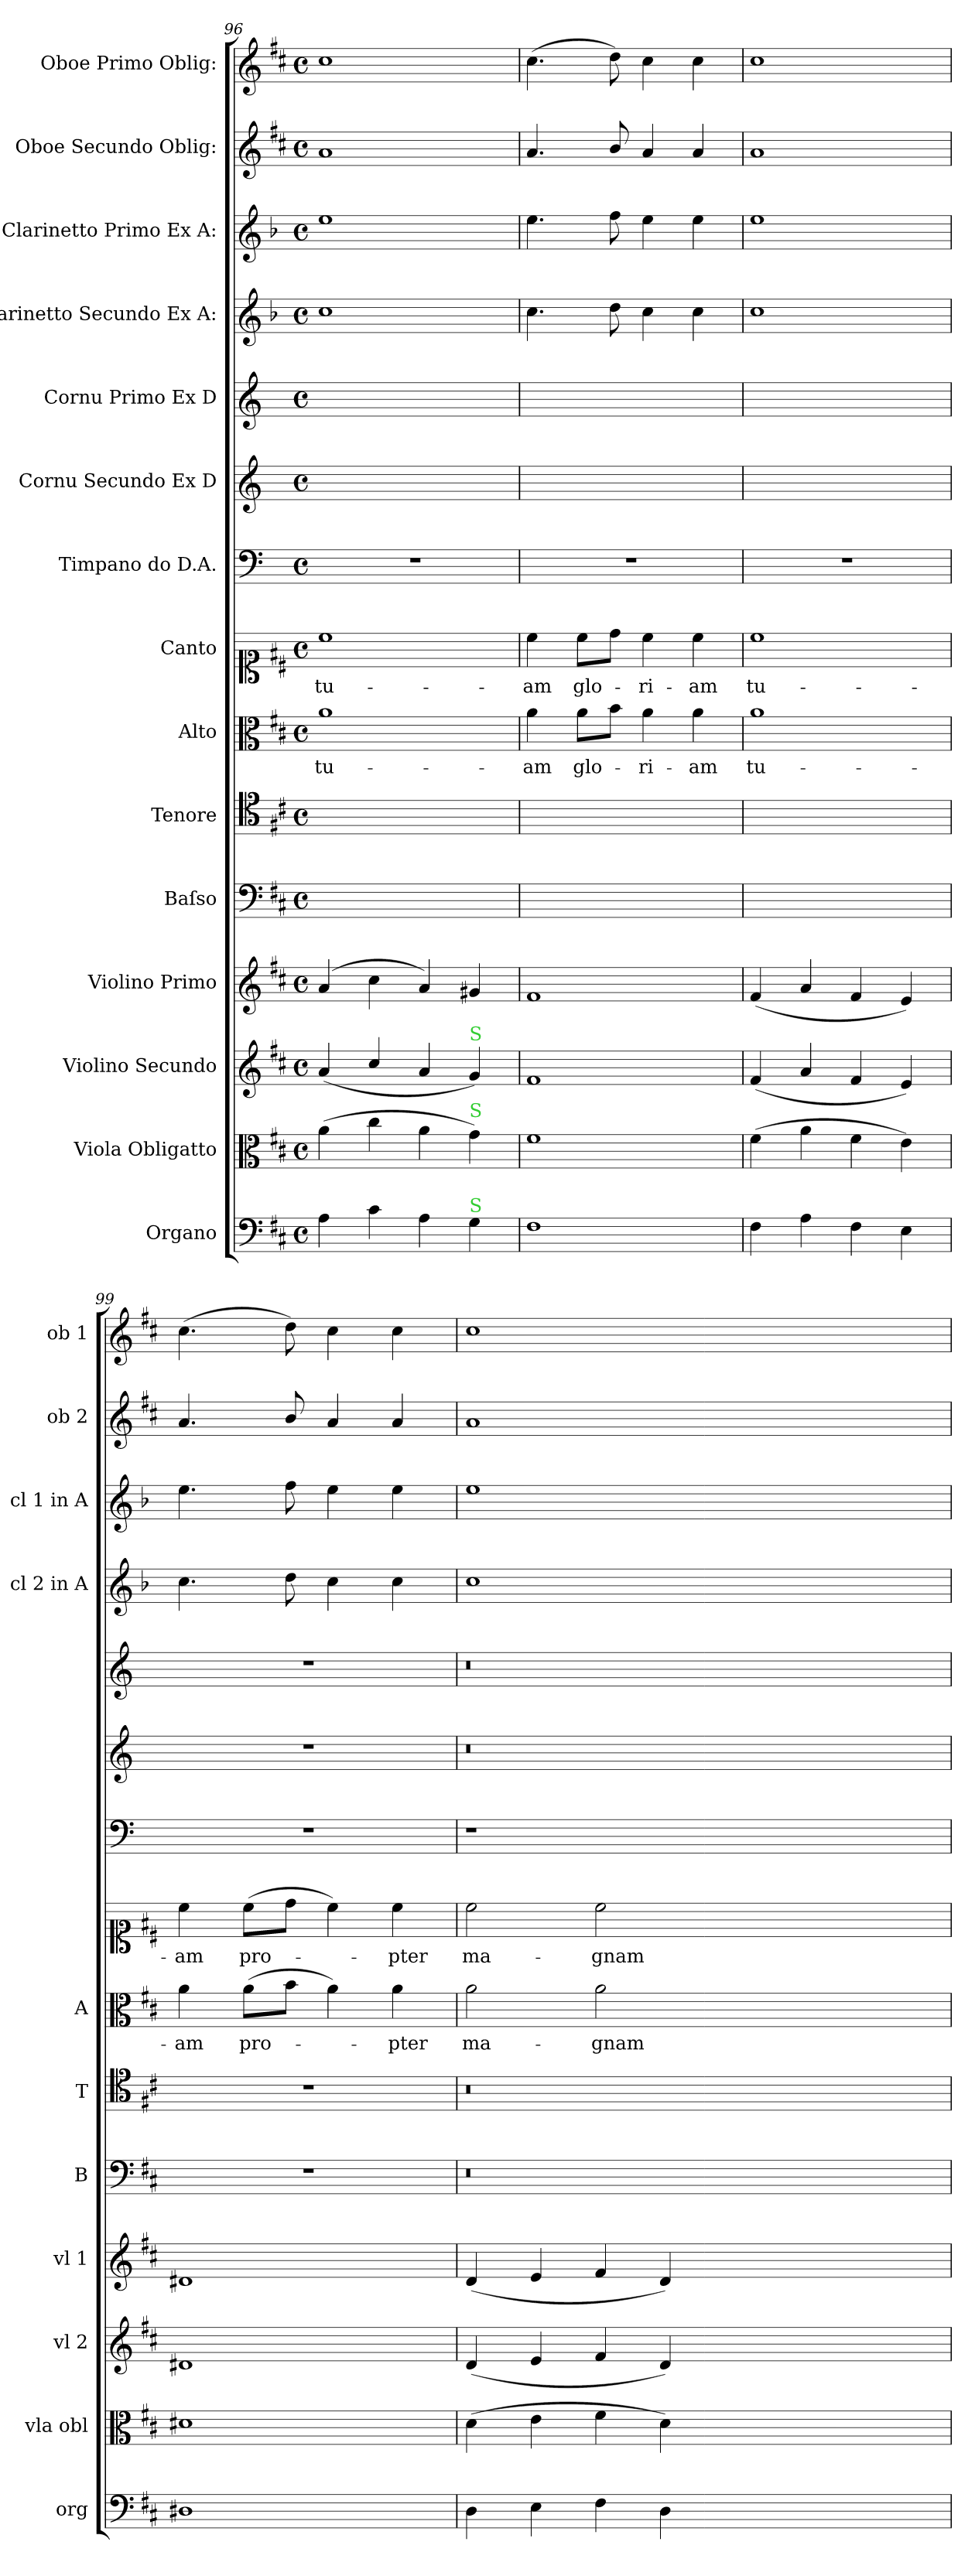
**kern	**kern	**kern	**kern	**kern	**kern	**kern	**text	**kern	**text	**kern	**kern	**kern	**kern	**kern	**kern	**kern
*part15	*part14	*part13	*part12	*part11	*part10	*part9	*part9	*part8	*part8	*part7	*part6	*part5	*part4	*part3	*part2	*part1
*staff15	*staff14	*staff13	*staff12	*staff11	*staff10	*staff9	*staff9	*staff8	*staff8	*staff7	*staff6	*staff5	*staff4	*staff3	*staff2	*staff1
*I"Organo	*I"Viola Obligatto	*I"Violino Secundo	*I"Violino Primo	*I"Baſso	*I"Tenore	*I"Alto	*	*I"Canto	*	*I"Timpano do D.A.	*I"Cornu Secundo Ex D	*I"Cornu Primo Ex D	*I"Clarinetto Secundo Ex A:	*I"Clarinetto Primo Ex A:	*I"Oboe Secundo Oblig:	*I"Oboe Primo Oblig:
*I'org	*I'vla obl	*I'vl 2	*I'vl 1	*I'B	*I'T	*I'A	*	*	*	*	*	*	*I'cl 2 in A	*I'cl 1 in A	*I'ob 2	*I'ob 1
*clefF4	*clefC3	*clefG2	*clefG2	*clefF4	*clefC4	*clefC3	*	*clefC1	*	*clefF4	*clefG2	*clefG2	*clefG2	*clefG2	*clefG2	*clefG2
*	*	*	*	*	*	*	*	*	*	*	*ITrd6c10	*ITrd6c10	*ITrd2c3	*ITrd2c3	*	*
*k[f#c#]	*k[f#c#]	*k[f#c#]	*k[f#c#]	*k[f#c#]	*k[f#c#]	*k[f#c#]	*	*k[f#c#]	*	*k[]	*k[f#c#]	*k[f#c#]	*k[f#c#]	*k[f#c#]	*k[f#c#]	*k[f#c#]
*D:	*D:	*D:	*D:	*D:	*D:	*D:	*	*D:	*	*	*D:	*D:	*D:	*D:	*D:	*D:
*M4/4	*M4/4	*M4/4	*M4/4	*M4/4	*M4/4	*M4/4	*	*M4/4	*	*M4/4	*M4/4	*M4/4	*M4/4	*M4/4	*M4/4	*M4/4
*met(c)	*met(c)	*met(c)	*met(c)	*met(c)	*met(c)	*met(c)	*	*met(c)	*	*met(c)	*met(c)	*met(c)	*met(c)	*met(c)	*met(c)	*met(c)
=96	=96	=96	=96	=96	=96	=96	=96	=96	=96	=96	=96	=96	=96	=96	=96	=96
4A\	(4a\	(4a/	(4a/	1ryy	1ryy	1a	tu-	1cc#	tu-	1r	1ryy	1ryy	1a	1cc#	1a	1cc#
4c#\	4cc#\	4cc#/	4cc#\	.	.	.	.	.	.	.	.	.	.	.	.	.
4A\	4a\	4a/	4a/)	.	.	.	.	.	.	.	.	.	.	.	.	.
!	!	!LO:TX:a:color=limegreen:t=S	!	!	!	!	!	!	!	!	!	!	!	!	!	!
!	!LO:TX:a:color=limegreen:t=S	!	!	!	!	!	!	!	!	!	!	!	!	!	!	!
!LO:TX:a:color=limegreen:t=S	!	!	!	!	!	!	!	!	!	!	!	!	!	!	!	!
4G\	4g\)	4g/)	4g#X/	.	.	.	.	.	.	.	.	.	.	.	.	.
=97	=97	=97	=97	=97	=97	=97	=97	=97	=97	=97	=97	=97	=97	=97	=97	=97
1F#	1f#	1f#	1f#	1ryy	1ryy	4a\	-am	4cc#\	-am	1r	1ryy	1ryy	4.a\	4.cc#\	4.a/	(4.cc#\
!	!	!	!	!	!	!	!LO:LY:i	!	!	!	!	!	!	!	!	!
.	.	.	.	.	.	8a\L	glo-	8cc#\L	glo-	.	.	.	.	.	.	.
.	.	.	.	.	.	8b\J	.	8dd\J	.	.	.	.	8b\	8dd\	8b/	8dd\)
!	!	!	!	!	!	!	!LO:LY:i	!	!	!	!	!	!	!	!	!
.	.	.	.	.	.	4a\	-ri-	4cc#\	-ri-	.	.	.	4a\	4cc#\	4a/	4cc#\
!	!	!	!	!	!	!	!LO:LY:i	!	!	!	!	!	!	!	!	!
.	.	.	.	.	.	4a\	-am	4cc#\	-am	.	.	.	4a\	4cc#\	4a/	4cc#\
=98	=98	=98	=98	=98	=98	=98	=98	=98	=98	=98	=98	=98	=98	=98	=98	=98
!	!	!	!	!	!	!	!LO:LY:i	!	!	!	!	!	!	!	!	!
4F#\	(4f#\	(4f#/	(4f#/	1ryy	1ryy	1a	tu-	1cc#	tu-	1r	1ryy	1ryy	1a	1cc#	1a	1cc#
4A\	4a\	4a/	4a/	.	.	.	.	.	.	.	.	.	.	.	.	.
4F#\	4f#\	4f#/	4f#/	.	.	.	.	.	.	.	.	.	.	.	.	.
4E\	4e\)	4e/)	4e/)	.	.	.	.	.	.	.	.	.	.	.	.	.
=99	=99	=99	=99	=99	=99	=99	=99	=99	=99	=99	=99	=99	=99	=99	=99	=99
!	!	!	!	!	!	!	!LO:LY:i	!	!	!	!	!	!	!	!	!
1D#X	1d#X	1d#X	1d#X	1r	1r	4a\	-am	4cc#\	-am	1r	1r	1r	4.a\	4.cc#\	4.a/	(4.cc#\
.	.	.	.	.	.	(8a\L	pro-	(8cc#\L	pro-	.	.	.	.	.	.	.
.	.	.	.	.	.	8b\J	.	8dd\J	.	.	.	.	8b\	8dd\	8b/	8dd\)
.	.	.	.	.	.	4a\)	.	4cc#\)	.	.	.	.	4a\	4cc#\	4a/	4cc#\
.	.	.	.	.	.	4a\	-pter	4cc#\	-pter	.	.	.	4a\	4cc#\	4a/	4cc#\
=100	=100	=100	=100	=100	=100	=100	=100	=100	=100	=100	=100	=100	=100	=100	=100	=100
4D\	(4d\	(4d/	(4d/	0.r	0.r	2a\	ma-	2cc#\	ma-	1r	0.r	0.r	1a	1cc#	1a	1cc#
4E\	4e\	4e/	4e/	.	.	.	.	.	.	.	.	.	.	.	.	.
4F#\	4f#\	4f#/	4f#/	.	.	2a\	-gnam	2cc#\	-gnam	.	.	.	.	.	.	.
4D\	4d\)	4d/)	4d/)	.	.	.	.	.	.	.	.	.	.	.	.	.
0ryy	0ryy	0ryy	0ryy	.	.	0ryy	.	0ryy	.	0ryy	.	.	0ryy	0ryy	0ryy	0ryy
=	=	=	=	=	=	=	=	=	=	=	=	=	=	=	=	=
*-	*-	*-	*-	*-	*-	*-	*-	*-	*-	*-	*-	*-	*-	*-	*-	*-
